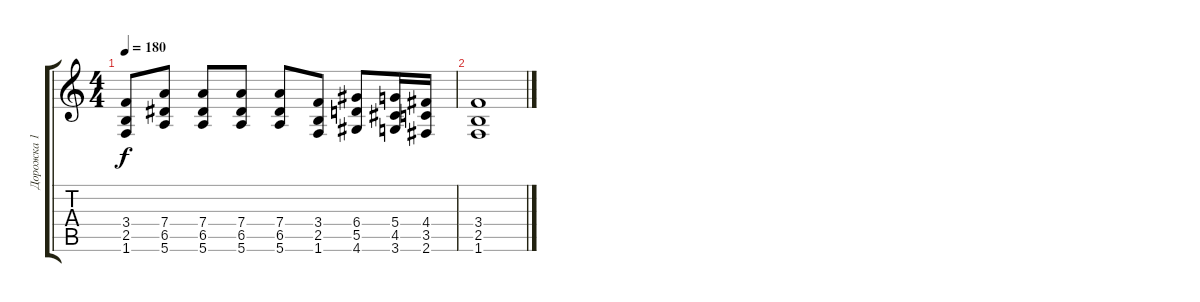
\track ("Дорожка 1" "Дорожка 1") {instrument distortionguitar}
\staff {score tabs}
\tuning (E4 B3 G3 D3 A2 E2) {hide}
\ts (4 4)
\tempo 180
\clef g2
\ks c
(3.4 2.5 1.6).8{dy f} (7.4 6.5 5.6).8 (7.4 6.5 5.6).8 (7.4 6.5 5.6).8 (7.4 6.5 5.6).8 (3.4 2.5 1.6).8 (6.4 5.5 4.6).8 (5.4 4.5 3.6).16 (4.4 3.5 2.6).16 |
(3.4 2.5 1.6).1
